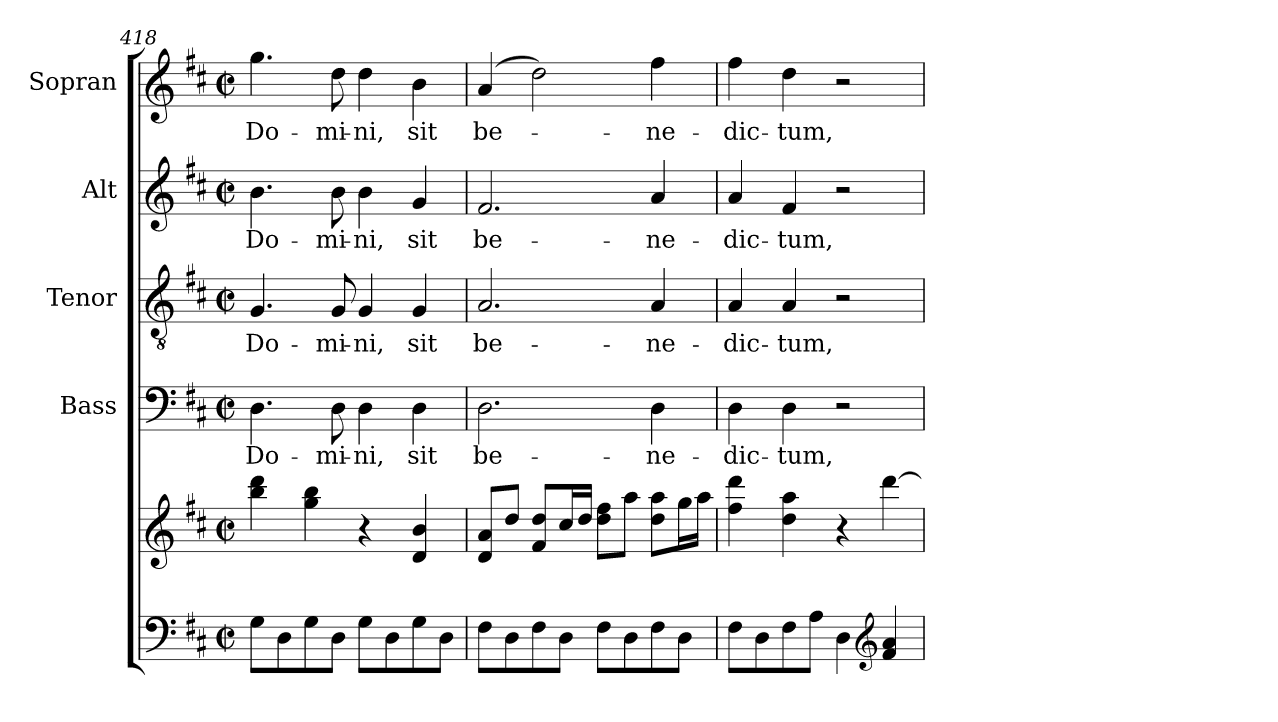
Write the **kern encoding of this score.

**kern	**kern	**kern	**text	**kern	**text	**kern	**text	**kern	**text
*part5	*part5	*part4	*part4	*part3	*part3	*part2	*part2	*part1	*part1
*staff6	*staff5	*staff4	*staff4	*staff3	*staff3	*staff2	*staff2	*staff1	*staff1
*	*	*I"Bass	*	*I"Tenor	*	*I"Alt	*	*I"Sopran	*
*	*	*I'B.	*	*I'T.	*	*I'A.	*	*I'S.	*
*clefF4	*clefG2	*clefF4	*	*clefGv2	*	*clefG2	*	*clefG2	*
*k[f#c#]	*k[f#c#]	*k[f#c#]	*	*k[f#c#]	*	*k[f#c#]	*	*k[f#c#]	*
*D:	*D:	*D:	*	*D:	*	*D:	*	*D:	*
*M2/2	*M2/2	*M2/2	*	*M2/2	*	*M2/2	*	*M2/2	*
*met(c|)	*met(c|)	*met(c|)	*	*met(c|)	*	*met(c|)	*	*met(c|)	*
=418	=418	=418	=418	=418	=418	=418	=418	=418	=418
!	!	!	!LO:LY:b	!	!LO:LY:b	!	!LO:LY:b	!	!LO:LY:b
8G\L	4bb\ 4ddd\	4.D\	Do-	4.G/	Do-	4.b\	Do-	4.gg\	Do-
8D\	.	.	.	.	.	.	.	.	.
8G\	4gg\ 4bb\	.	.	.	.	.	.	.	.
!	!	!	!LO:LY:b	!	!LO:LY:b	!	!LO:LY:b	!	!LO:LY:b
8D\J	.	8D\	-mi-	8G/	-mi-	8b\	-mi-	8dd\	-mi-
!	!	!	!LO:LY:b	!	!LO:LY:b	!	!LO:LY:b	!	!LO:LY:b
8G\L	4r	4D\	-ni,	4G/	-ni,	4b\	-ni,	4dd\	-ni,
8D\	.	.	.	.	.	.	.	.	.
!	!	!	!LO:LY:b	!	!LO:LY:b	!	!LO:LY:b	!	!LO:LY:b
8G\	4d/ 4b/	4D\	sit	4G/	sit	4g/	sit	4b\	sit
8D\J	.	.	.	.	.	.	.	.	.
=419	=419	=419	=419	=419	=419	=419	=419	=419	=419
!	!	!	!LO:LY:b	!	!LO:LY:b	!	!LO:LY:b	!	!LO:LY:b
8F#\L	8d/ 8a/L	2.D\	be-	2.A/	be-	2.f#/	be-	(4a/	be-
8D\	8dd/J	.	.	.	.	.	.	.	.
8F#\	8f#/ 8dd/L	.	.	.	.	.	.	2dd\)	.
8D\J	16cc#/L	.	.	.	.	.	.	.	.
.	16dd/JJ	.	.	.	.	.	.	.	.
8F#\L	8dd\ 8ff#\L	.	.	.	.	.	.	.	.
8D\	8aa\J	.	.	.	.	.	.	.	.
!	!	!	!LO:LY:b	!	!LO:LY:b	!	!LO:LY:b	!	!LO:LY:b
8F#\	8dd\ 8aa\L	4D\	-ne-	4A/	-ne-	4a/	-ne-	4ff#\	-ne-
8D\J	16gg\L	.	.	.	.	.	.	.	.
.	16aa\JJ	.	.	.	.	.	.	.	.
=420	=420	=420	=420	=420	=420	=420	=420	=420	=420
!	!	!	!LO:LY:b	!	!LO:LY:b	!	!LO:LY:b	!	!LO:LY:b
8F#\L	4ff#\ 4ddd\	4D\	-dic-	4A/	-dic-	4a/	-dic-	4ff#\	-dic-
8D\	.	.	.	.	.	.	.	.	.
!	!	!	!LO:LY:b	!	!LO:LY:b	!	!LO:LY:b	!	!LO:LY:b
8F#\	4dd\ 4aa\	4D\	-tum,	4A/	-tum,	4f#/	-tum,	4dd\	-tum,
8A\J	.	.	.	.	.	.	.	.	.
4D\	4r	2r	.	2r	.	2r	.	2r	.
*clefG2	*	*	*	*	*	*	*	*	*
4f#/ 4a/	[4ddd\	.	.	.	.	.	.	.	.
=	=	=	=	=	=	=	=	=	=
*-	*-	*-	*-	*-	*-	*-	*-	*-	*-
